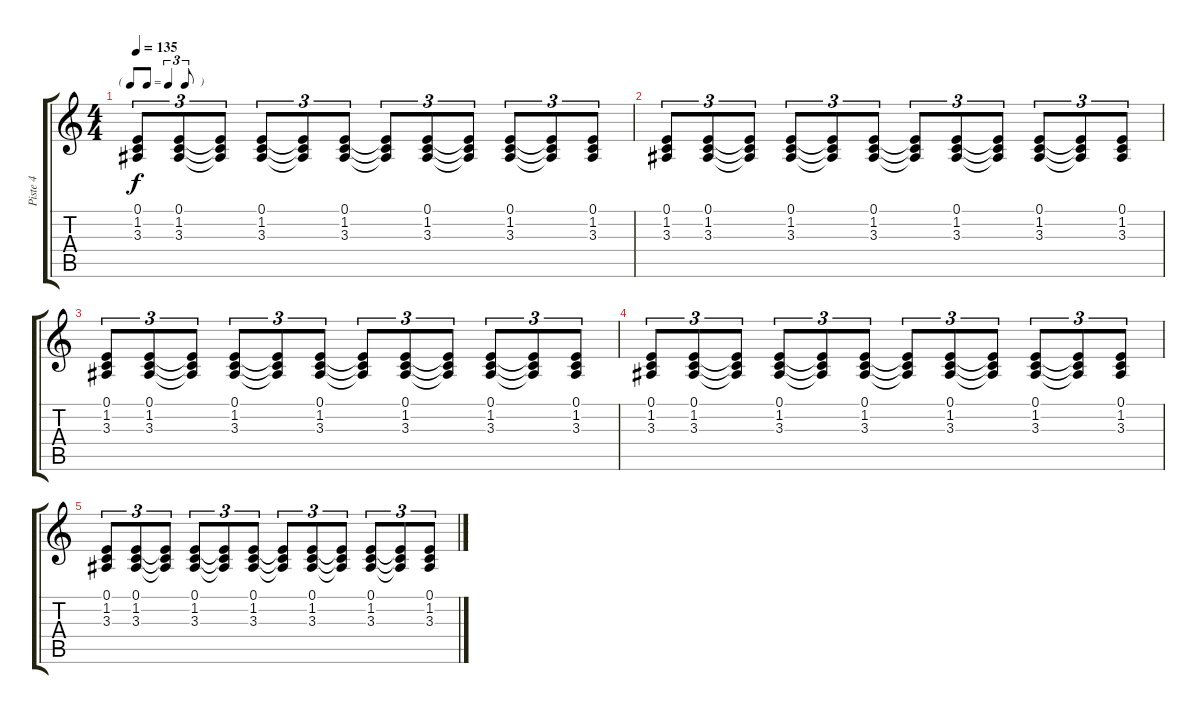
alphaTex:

\track ("Piste 4" "Piste 4") {instrument drawbarorgan}
\staff {score tabs}
\tuning (E4 B3 G3 D3 A2 E2) {hide}
\ts (4 4)
\tf triplet8th
\tempo 135
\clef g2
\ks c
(0.1 1.2 3.3).8{tu (3 2) dy f} (0.1 1.2 3.3).8{tu (3 2)} (0.1{t} 1.2{t} 3.3{t}).8{tu (3 2)} (0.1 1.2 3.3).8{tu (3 2)} (0.1{t} 1.2{t} 3.3{t}).8{tu (3 2)} (0.1 1.2 3.3).8{tu (3 2)} (0.1{t} 1.2{t} 3.3{t}).8{tu (3 2)} (0.1 1.2 3.3).8{tu (3 2)} (0.1{t} 1.2{t} 3.3{t}).8{tu (3 2)} (0.1 1.2 3.3).8{tu (3 2)} (0.1{t} 1.2{t} 3.3{t}).8{tu (3 2)} (0.1 1.2 3.3).8{tu (3 2)} |
(0.1 1.2 3.3).8{tu (3 2)} (0.1 1.2 3.3).8{tu (3 2)} (0.1{t} 1.2{t} 3.3{t}).8{tu (3 2)} (0.1 1.2 3.3).8{tu (3 2)} (0.1{t} 1.2{t} 3.3{t}).8{tu (3 2)} (0.1 1.2 3.3).8{tu (3 2)} (0.1{t} 1.2{t} 3.3{t}).8{tu (3 2)} (0.1 1.2 3.3).8{tu (3 2)} (0.1{t} 1.2{t} 3.3{t}).8{tu (3 2)} (0.1 1.2 3.3).8{tu (3 2)} (0.1{t} 1.2{t} 3.3{t}).8{tu (3 2)} (0.1 1.2 3.3).8{tu (3 2)} |
(0.1 1.2 3.3).8{tu (3 2)} (0.1 1.2 3.3).8{tu (3 2)} (0.1{t} 1.2{t} 3.3{t}).8{tu (3 2)} (0.1 1.2 3.3).8{tu (3 2)} (0.1{t} 1.2{t} 3.3{t}).8{tu (3 2)} (0.1 1.2 3.3).8{tu (3 2)} (0.1{t} 1.2{t} 3.3{t}).8{tu (3 2)} (0.1 1.2 3.3).8{tu (3 2)} (0.1{t} 1.2{t} 3.3{t}).8{tu (3 2)} (0.1 1.2 3.3).8{tu (3 2)} (0.1{t} 1.2{t} 3.3{t}).8{tu (3 2)} (0.1 1.2 3.3).8{tu (3 2)} |
(0.1 1.2 3.3).8{tu (3 2)} (0.1 1.2 3.3).8{tu (3 2)} (0.1{t} 1.2{t} 3.3{t}).8{tu (3 2)} (0.1 1.2 3.3).8{tu (3 2)} (0.1{t} 1.2{t} 3.3{t}).8{tu (3 2)} (0.1 1.2 3.3).8{tu (3 2)} (0.1{t} 1.2{t} 3.3{t}).8{tu (3 2)} (0.1 1.2 3.3).8{tu (3 2)} (0.1{t} 1.2{t} 3.3{t}).8{tu (3 2)} (0.1 1.2 3.3).8{tu (3 2)} (0.1{t} 1.2{t} 3.3{t}).8{tu (3 2)} (0.1 1.2 3.3).8{tu (3 2)} |
(0.1 1.2 3.3).8{tu (3 2)} (0.1 1.2 3.3).8{tu (3 2)} (0.1{t} 1.2{t} 3.3{t}).8{tu (3 2)} (0.1 1.2 3.3).8{tu (3 2)} (0.1{t} 1.2{t} 3.3{t}).8{tu (3 2)} (0.1 1.2 3.3).8{tu (3 2)} (0.1{t} 1.2{t} 3.3{t}).8{tu (3 2)} (0.1 1.2 3.3).8{tu (3 2)} (0.1{t} 1.2{t} 3.3{t}).8{tu (3 2)} (0.1 1.2 3.3).8{tu (3 2)} (0.1{t} 1.2{t} 3.3{t}).8{tu (3 2)} (0.1 1.2 3.3).8{tu (3 2)}
